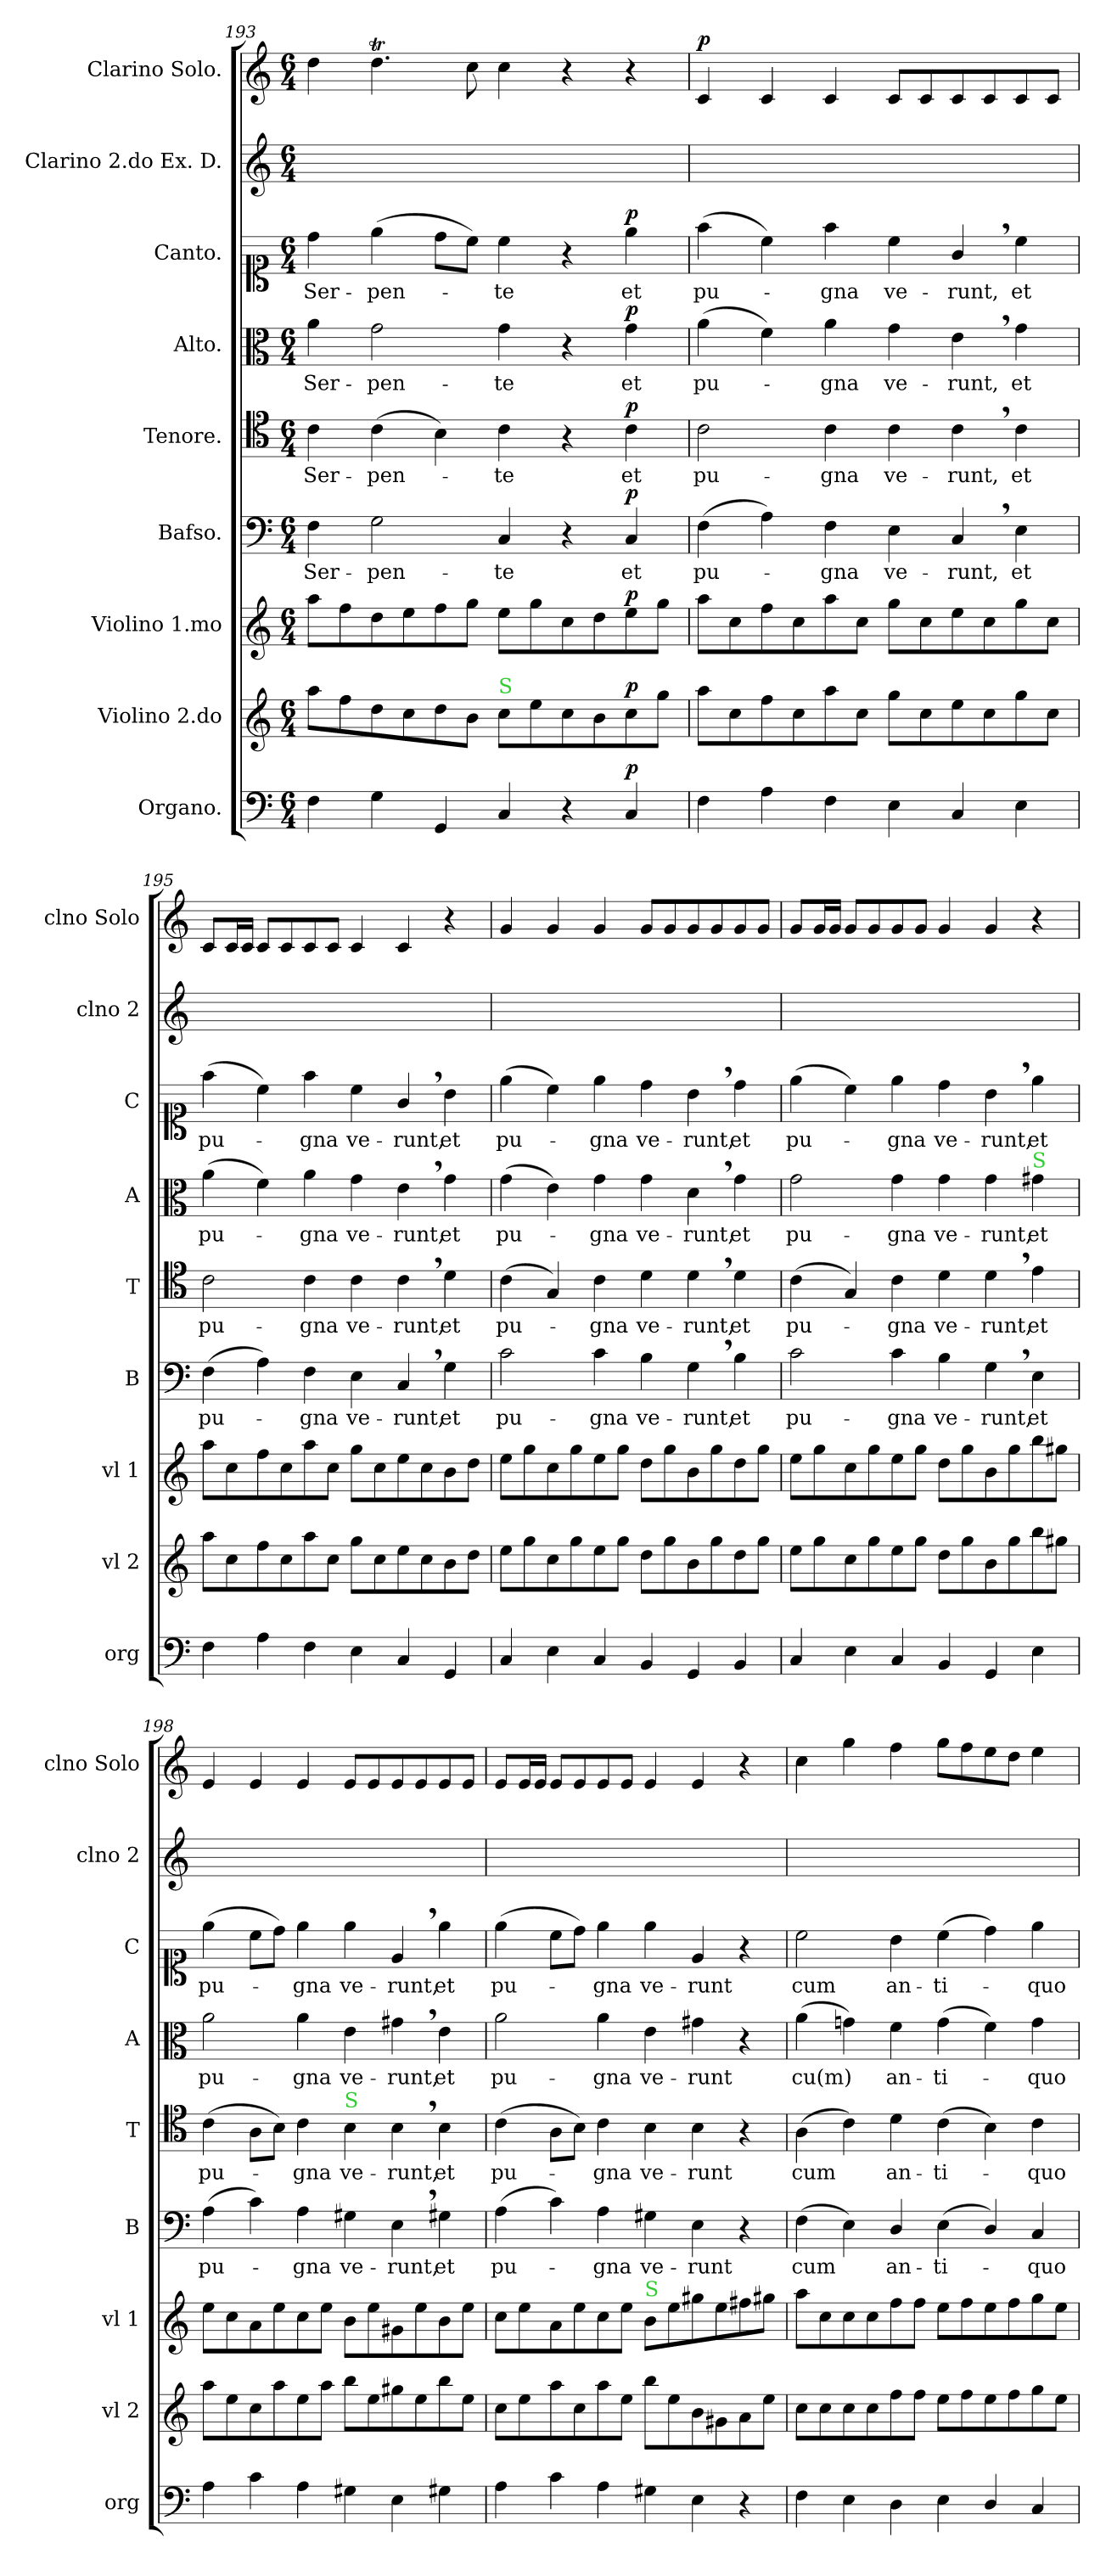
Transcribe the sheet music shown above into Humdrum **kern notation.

**kern	**dynam	**kern	**dynam	**kern	**dynam	**kern	**text	**dynam	**kern	**text	**dynam	**kern	**text	**dynam	**kern	**text	**dynam	**kern	**kern	**dynam
*part9	*part9	*part8	*part8	*part7	*part7	*part6	*part6	*part6	*part5	*part5	*part5	*part4	*part4	*part4	*part3	*part3	*part3	*part2	*part1	*part1
*staff9	*staff9	*staff8	*staff8	*staff7	*staff7	*staff6	*staff6	*staff6	*staff5	*staff5	*staff5	*staff4	*staff4	*staff4	*staff3	*staff3	*staff3	*staff2	*staff1	*staff1
*I"Organo.	*	*I"Violino 2.do	*	*I"Violino 1.mo	*	*I"Bafso.	*	*	*I"Tenore.	*	*	*I"Alto.	*	*	*I"Canto.	*	*	*I"Clarino 2.do Ex. D.	*I"Clarino Solo.	*
*I'org	*	*I'vl 2	*	*I'vl 1	*	*I'B	*	*	*I'T	*	*	*I'A	*	*	*I'C	*	*	*I'clno 2	*I'clno Solo	*
*clefF4	*	*clefG2	*	*clefG2	*	*clefF4	*	*	*clefC4	*	*	*clefC3	*	*	*clefC1	*	*	*clefG2	*clefG2	*
*k[]	*	*k[]	*	*k[]	*	*k[]	*	*	*k[]	*	*	*k[]	*	*	*k[]	*	*	*k[]	*k[]	*
*M6/4	*	*M6/4	*	*M6/4	*	*M6/4	*	*	*M6/4	*	*	*M6/4	*	*	*M6/4	*	*	*M6/4	*M6/4	*
=193	=193	=193	=193	=193	=193	=193	=193	=193	=193	=193	=193	=193	=193	=193	=193	=193	=193	=193	=193	=193
4F\	.	8aa\L	.	8aa\L	.	4F\	Ser-	.	4c\	Ser-	.	4a\	Ser-	.	4dd\	Ser-	.	1.ryy	4dd\	.
.	.	8ff\	.	8ff\	.	.	.	.	.	.	.	.	.	.	.	.	.	.	.	.
4G\	.	8dd\	.	8dd\	.	2G\	-pen-	.	(4c\	-pen-	.	2g\	-pen-	.	(4ee\	-pen-	.	.	4.ddT\	.
.	.	8cc\	.	8ee\	.	.	.	.	.	.	.	.	.	.	.	.	.	.	.	.
4GG/	.	8dd\	.	8ff\	.	.	.	.	4B\)	.	.	.	.	.	8dd\L	.	.	.	.	.
.	.	8b\J	.	8gg\J	.	.	.	.	.	.	.	.	.	.	8cc\J)	.	.	.	8cc\	.
!	!	!LO:TX:a:color=limegreen:t=S	!	!	!	!	!	!	!	!	!	!	!	!	!	!	!	!	!	!
4C/	.	8cc\L	.	8ee\L	.	4C/	-te	.	4c\	-te	.	4g\	-te	.	4cc\	-te	.	.	4cc\	.
.	.	8ee\	.	8gg\	.	.	.	.	.	.	.	.	.	.	.	.	.	.	.	.
4r	.	8cc\	.	8cc\	.	4r	.	.	4r	.	.	4r	.	.	4r	.	.	.	4r	.
.	.	8b\	.	8dd\	.	.	.	.	.	.	.	.	.	.	.	.	.	.	.	.
!	!LO:DY:a	!	!LO:DY:a	!	!LO:DY:a	!	!	!LO:DY:a	!	!	!LO:DY:a	!	!	!LO:DY:a	!	!	!LO:DY:a	!	!	!
4C/	p	8cc\	p	8ee\	p	4C/	et	p	4c\	et	p	4g\	et	p	4ee\	et	p	.	4r	.
.	.	8gg\J	.	8gg\J	.	.	.	.	.	.	.	.	.	.	.	.	.	.	.	.
=194	=194	=194	=194	=194	=194	=194	=194	=194	=194	=194	=194	=194	=194	=194	=194	=194	=194	=194	=194	=194
!	!	!	!	!	!	!	!	!	!	!	!	!	!	!	!	!	!	!	!	!LO:DY:a
4F\	.	8aa\L	.	8aa\L	.	(4F\	pu-	.	2c\	pu-	.	(4a\	pu-	.	(4ff\	pu-	.	1.ryy	4c/	p
.	.	8cc\	.	8cc\	.	.	.	.	.	.	.	.	.	.	.	.	.	.	.	.
4A\	.	8ff\	.	8ff\	.	4A\)	.	.	.	.	.	4f\)	.	.	4cc\)	.	.	.	4c/	.
.	.	8cc\	.	8cc\	.	.	.	.	.	.	.	.	.	.	.	.	.	.	.	.
4F\	.	8aa\	.	8aa\	.	4F\	-gna	.	4c\	-gna	.	4a\	-gna	.	4ff\	-gna	.	.	4c/	.
.	.	8cc\J	.	8cc\J	.	.	.	.	.	.	.	.	.	.	.	.	.	.	.	.
4E\	.	8gg\L	.	8gg\L	.	4E\	ve-	.	4c\	ve-	.	4g\	ve-	.	4cc\	ve-	.	.	8c/L	.
.	.	8cc\	.	8cc\	.	.	.	.	.	.	.	.	.	.	.	.	.	.	8c/	.
4C/	.	8ee\	.	8ee\	.	4C,</	-runt,	.	4c,<\	-runt,	.	4e,<\	-runt,	.	4g,</	-runt,	.	.	8c/	.
.	.	8cc\	.	8cc\	.	.	.	.	.	.	.	.	.	.	.	.	.	.	8c/	.
!	!	!	!	!	!	!	!LO:LY:i	!	!	!LO:LY:i	!	!	!LO:LY:i	!	!	!LO:LY:i	!	!	!	!
4E\	.	8gg\	.	8gg\	.	4E\	et	.	4c\	et	.	4g\	et	.	4cc\	et	.	.	8c/	.
.	.	8cc\J	.	8cc\J	.	.	.	.	.	.	.	.	.	.	.	.	.	.	8c/J	.
=195	=195	=195	=195	=195	=195	=195	=195	=195	=195	=195	=195	=195	=195	=195	=195	=195	=195	=195	=195	=195
!	!	!	!	!	!	!	!LO:LY:i	!	!	!LO:LY:i	!	!	!LO:LY:i	!	!	!LO:LY:i	!	!	!	!
4F\	.	8aa\L	.	8aa\L	.	(4F\	pu-	.	2c\	pu-	.	(4a\	pu-	.	(4ff\	pu-	.	1.ryy	8c/L	.
.	.	8cc\	.	8cc\	.	.	.	.	.	.	.	.	.	.	.	.	.	.	16c/L	.
.	.	.	.	.	.	.	.	.	.	.	.	.	.	.	.	.	.	.	16c/JJ	.
4A\	.	8ff\	.	8ff\	.	4A\)	.	.	.	.	.	4f\)	.	.	4cc\)	.	.	.	8c/L	.
.	.	8cc\	.	8cc\	.	.	.	.	.	.	.	.	.	.	.	.	.	.	8c/	.
!	!	!	!	!	!	!	!LO:LY:i	!	!	!LO:LY:i	!	!	!LO:LY:i	!	!	!LO:LY:i	!	!	!	!
4F\	.	8aa\	.	8aa\	.	4F\	-gna	.	4c\	-gna	.	4a\	-gna	.	4ff\	-gna	.	.	8c/	.
.	.	8cc\J	.	8cc\J	.	.	.	.	.	.	.	.	.	.	.	.	.	.	8c/J	.
!	!	!	!	!	!	!	!LO:LY:i	!	!	!LO:LY:i	!	!	!LO:LY:i	!	!	!LO:LY:i	!	!	!	!
4E\	.	8gg\L	.	8gg\L	.	4E\	ve-	.	4c\	ve-	.	4g\	ve-	.	4cc\	ve-	.	.	4c/	.
.	.	8cc\	.	8cc\	.	.	.	.	.	.	.	.	.	.	.	.	.	.	.	.
!	!	!	!	!	!	!	!LO:LY:i	!	!	!LO:LY:i	!	!	!LO:LY:i	!	!	!LO:LY:i	!	!	!	!
4C/	.	8ee\	.	8ee\	.	4C,</	-runt,	.	4c,<\	-runt,	.	4e,<\	-runt,	.	4g,</	-runt,	.	.	4c/	.
.	.	8cc\	.	8cc\	.	.	.	.	.	.	.	.	.	.	.	.	.	.	.	.
!	!	!	!	!	!	!	!LO:LY:i	!	!	!LO:LY:i	!	!	!LO:LY:i	!	!	!LO:LY:i	!	!	!	!
4GG/	.	8b\	.	8b\	.	4G\	et	.	4d\	et	.	4g\	et	.	4b\	et	.	.	4r	.
.	.	8dd\J	.	8dd\J	.	.	.	.	.	.	.	.	.	.	.	.	.	.	.	.
=196	=196	=196	=196	=196	=196	=196	=196	=196	=196	=196	=196	=196	=196	=196	=196	=196	=196	=196	=196	=196
!	!	!	!	!	!	!	!LO:LY:i	!	!	!LO:LY:i	!	!	!LO:LY:i	!	!	!LO:LY:i	!	!	!	!
4C/	.	8ee\L	.	8ee\L	.	2c\	pu-	.	(4c\	pu-	.	(4g\	pu-	.	(4ee\	pu-	.	1.ryy	4g/	.
.	.	8gg\	.	8gg\	.	.	.	.	.	.	.	.	.	.	.	.	.	.	.	.
4E\	.	8cc\	.	8cc\	.	.	.	.	4G/)	.	.	4e\)	.	.	4cc\)	.	.	.	4g/	.
.	.	8gg\	.	8gg\	.	.	.	.	.	.	.	.	.	.	.	.	.	.	.	.
!	!	!	!	!	!	!	!LO:LY:i	!	!	!LO:LY:i	!	!	!LO:LY:i	!	!	!LO:LY:i	!	!	!	!
4C/	.	8ee\	.	8ee\	.	4c\	-gna	.	4c\	-gna	.	4g\	-gna	.	4ee\	-gna	.	.	4g/	.
.	.	8gg\J	.	8gg\J	.	.	.	.	.	.	.	.	.	.	.	.	.	.	.	.
!	!	!	!	!	!	!	!LO:LY:i	!	!	!LO:LY:i	!	!	!LO:LY:i	!	!	!LO:LY:i	!	!	!	!
4BB/	.	8dd\L	.	8dd\L	.	4B\	ve-	.	4d\	ve-	.	4g\	ve-	.	4dd\	ve-	.	.	8g/L	.
.	.	8gg\	.	8gg\	.	.	.	.	.	.	.	.	.	.	.	.	.	.	8g/	.
!	!	!	!	!	!	!	!LO:LY:i	!	!	!LO:LY:i	!	!	!LO:LY:i	!	!	!LO:LY:i	!	!	!	!
4GG/	.	8b\	.	8b\	.	4G,<\	-runt,	.	4d,<\	-runt,	.	4d,<\	-runt,	.	4b,<\	-runt,	.	.	8g/	.
.	.	8gg\	.	8gg\	.	.	.	.	.	.	.	.	.	.	.	.	.	.	8g/	.
!	!	!	!	!	!	!	!LO:LY:i	!	!	!LO:LY:i	!	!	!LO:LY:i	!	!	!LO:LY:i	!	!	!	!
4BB/	.	8dd\	.	8dd\	.	4B\	et	.	4d\	et	.	4g\	et	.	4dd\	et	.	.	8g/	.
.	.	8gg\J	.	8gg\J	.	.	.	.	.	.	.	.	.	.	.	.	.	.	8g/J	.
=197	=197	=197	=197	=197	=197	=197	=197	=197	=197	=197	=197	=197	=197	=197	=197	=197	=197	=197	=197	=197
!	!	!	!	!	!	!	!LO:LY:i	!	!	!LO:LY:i	!	!	!LO:LY:i	!	!	!LO:LY:i	!	!	!	!
4C/	.	8ee\L	.	8ee\L	.	2c\	pu-	.	(4c\	pu-	.	2g\	pu-	.	(4ee\	pu-	.	1.ryy	8g/L	.
.	.	8gg\	.	8gg\	.	.	.	.	.	.	.	.	.	.	.	.	.	.	16g/L	.
.	.	.	.	.	.	.	.	.	.	.	.	.	.	.	.	.	.	.	16g/JJ	.
4E\	.	8cc\	.	8cc\	.	.	.	.	4G/)	.	.	.	.	.	4cc\)	.	.	.	8g/L	.
.	.	8gg\	.	8gg\	.	.	.	.	.	.	.	.	.	.	.	.	.	.	8g/	.
!	!	!	!	!	!	!	!LO:LY:i	!	!	!LO:LY:i	!	!	!LO:LY:i	!	!	!LO:LY:i	!	!	!	!
4C/	.	8ee\	.	8ee\	.	4c\	-gna	.	4c\	-gna	.	4g\	-gna	.	4ee\	-gna	.	.	8g/	.
.	.	8gg\J	.	8gg\J	.	.	.	.	.	.	.	.	.	.	.	.	.	.	8g/J	.
!	!	!	!	!	!	!	!LO:LY:i	!	!	!LO:LY:i	!	!	!LO:LY:i	!	!	!LO:LY:i	!	!	!	!
4BB/	.	8dd\L	.	8dd\L	.	4B\	ve-	.	4d\	ve-	.	4g\	ve-	.	4dd\	ve-	.	.	4g/	.
.	.	8gg\	.	8gg\	.	.	.	.	.	.	.	.	.	.	.	.	.	.	.	.
!	!	!	!	!	!	!	!LO:LY:i	!	!	!LO:LY:i	!	!	!LO:LY:i	!	!	!LO:LY:i	!	!	!	!
4GG/	.	8b\	.	8b\	.	4G,<\	-runt,	.	4d,<\	-runt,	.	4g\	-runt,	.	4b,<\	-runt,	.	.	4g/	.
.	.	8gg\	.	8gg\	.	.	.	.	.	.	.	.	.	.	.	.	.	.	.	.
!	!	!	!	!	!	!	!	!	!	!	!	!LO:TX:a:color=limegreen:t=S	!	!	!	!	!	!	!	!
!	!	!	!	!	!	!	!LO:LY:i	!	!	!	!	!	!LO:LY:i	!	!	!LO:LY:i	!	!	!	!
4E\	.	8bb\	.	8bb\	.	4E\	et	.	4e\	et	.	4g#X\	et	.	4ee\	et	.	.	4r	.
.	.	8gg#X\J	.	8gg#X\J	.	.	.	.	.	.	.	.	.	.	.	.	.	.	.	.
=198	=198	=198	=198	=198	=198	=198	=198	=198	=198	=198	=198	=198	=198	=198	=198	=198	=198	=198	=198	=198
!	!	!	!	!	!	!	!LO:LY:i	!	!	!	!	!	!LO:LY:i	!	!	!LO:LY:i	!	!	!	!
4A\	.	8aa\L	.	8ee\L	.	(4A\	pu-	.	(4c\	pu-	.	2a\	pu-	.	(4ee\	pu-	.	1.ryy	4e/	.
.	.	8ee\	.	8cc\	.	.	.	.	.	.	.	.	.	.	.	.	.	.	.	.
4c\	.	8cc\	.	8a\	.	4c\)	.	.	8A\L	.	.	.	.	.	8cc\L	.	.	.	4e/	.
.	.	8aa\	.	8ee\	.	.	.	.	8B\J)	.	.	.	.	.	8dd\J)	.	.	.	.	.
!	!	!	!	!	!	!	!LO:LY:i	!	!	!	!	!	!LO:LY:i	!	!	!LO:LY:i	!	!	!	!
4A\	.	8ee\	.	8cc\	.	4A\	-gna	.	4c\	-gna	.	4a\	-gna	.	4ee\	-gna	.	.	4e/	.
.	.	8aa\J	.	8ee\J	.	.	.	.	.	.	.	.	.	.	.	.	.	.	.	.
!	!	!	!	!	!	!	!	!	!LO:TX:a:color=limegreen:t=S	!	!	!	!	!	!	!	!	!	!	!
!	!	!	!	!	!	!	!LO:LY:i	!	!	!	!	!	!LO:LY:i	!	!	!LO:LY:i	!	!	!	!
4G#X\	.	8bb\L	.	8b\L	.	4G#X\	ve-	.	4B\	ve-	.	4e\	ve-	.	4ee\	ve-	.	.	8e/L	.
.	.	8ee\	.	8ee\	.	.	.	.	.	.	.	.	.	.	.	.	.	.	8e/	.
!	!	!	!	!	!	!	!LO:LY:i	!	!	!	!	!	!LO:LY:i	!	!	!LO:LY:i	!	!	!	!
4E\	.	8gg#X\	.	8g#X\	.	4E,<\	-runt,	.	4B,<\	-runt,	.	4g#X,<\	-runt,	.	4e,</	-runt,	.	.	8e/	.
.	.	8ee\	.	8ee\	.	.	.	.	.	.	.	.	.	.	.	.	.	.	8e/	.
!	!	!	!	!	!	!	!LO:LY:i	!	!	!LO:LY:i	!	!	!LO:LY:i	!	!	!LO:LY:i	!	!	!	!
4G#X\	.	8bb\	.	8b\	.	4G#X\	et	.	4B\	et	.	4e\	et	.	4ee\	et	.	.	8e/	.
.	.	8ee\J	.	8ee\J	.	.	.	.	.	.	.	.	.	.	.	.	.	.	8e/J	.
=199	=199	=199	=199	=199	=199	=199	=199	=199	=199	=199	=199	=199	=199	=199	=199	=199	=199	=199	=199	=199
!	!	!	!	!	!	!	!LO:LY:i	!	!	!LO:LY:i	!	!	!LO:LY:i	!	!	!LO:LY:i	!	!	!	!
4A\	.	8cc\L	.	8cc\L	.	(4A\	pu-	.	(4c\	pu-	.	2a\	pu-	.	(4ee\	pu-	.	1.ryy	8e/L	.
.	.	8ee\	.	8ee\	.	.	.	.	.	.	.	.	.	.	.	.	.	.	16e/L	.
.	.	.	.	.	.	.	.	.	.	.	.	.	.	.	.	.	.	.	16e/JJ	.
4c\	.	8aa\	.	8a\	.	4c\)	.	.	8A\L	.	.	.	.	.	8cc\L	.	.	.	8e/L	.
.	.	8cc\	.	8ee\	.	.	.	.	8B\J)	.	.	.	.	.	8dd\J)	.	.	.	8e/	.
!	!	!	!	!	!	!	!LO:LY:i	!	!	!LO:LY:i	!	!	!LO:LY:i	!	!	!LO:LY:i	!	!	!	!
4A\	.	8aa\	.	8cc\	.	4A\	-gna	.	4c\	-gna	.	4a\	-gna	.	4ee\	-gna	.	.	8e/	.
.	.	8ee\J	.	8ee\J	.	.	.	.	.	.	.	.	.	.	.	.	.	.	8e/J	.
!	!	!	!	!LO:TX:a:color=limegreen:t=S	!	!	!	!	!	!	!	!	!	!	!	!	!	!	!	!
!	!	!	!	!	!	!	!LO:LY:i	!	!	!LO:LY:i	!	!	!LO:LY:i	!	!	!LO:LY:i	!	!	!	!
4G#X\	.	8bb\L	.	8b\L	.	4G#X\	ve-	.	4B\	ve-	.	4e\	ve-	.	4ee\	ve-	.	.	4e/	.
.	.	8ee\	.	8ee\	.	.	.	.	.	.	.	.	.	.	.	.	.	.	.	.
!	!	!	!	!	!	!	!LO:LY:i	!	!	!LO:LY:i	!	!	!LO:LY:i	!	!	!LO:LY:i	!	!	!	!
4E\	.	8b\	.	8gg#X\	.	4E\	-runt	.	4B\	-runt	.	4g#X\	-runt	.	4e/	-runt	.	.	4e/	.
.	.	8g#X\	.	8ee\	.	.	.	.	.	.	.	.	.	.	.	.	.	.	.	.
4r	.	8a\	.	8ff#X\	.	4r	.	.	4r	.	.	4r	.	.	4r	.	.	.	4r	.
.	.	8ee\J	.	8gg#X\J	.	.	.	.	.	.	.	.	.	.	.	.	.	.	.	.
=200	=200	=200	=200	=200	=200	=200	=200	=200	=200	=200	=200	=200	=200	=200	=200	=200	=200	=200	=200	=200
4F\	.	8cc\L	.	8aa\L	.	(4F\	cum	.	(4A\	cum	.	(4a\	cu(m)	.	2cc\	cum	.	1.ryy	4cc\	.
.	.	8cc\	.	8cc\	.	.	.	.	.	.	.	.	.	.	.	.	.	.	.	.
4E\	.	8cc\	.	8cc\	.	4E\)	.	.	4c\)	.	.	4gn\)	.	.	.	.	.	.	4gg\	.
.	.	8cc\	.	8cc\	.	.	.	.	.	.	.	.	.	.	.	.	.	.	.	.
4D\	.	8ff\	.	8ff\	.	4D/	an-	.	4d\	an-	.	4f\	an-	.	4b\	an-	.	.	4ff\	.
.	.	8ff\J	.	8ff\J	.	.	.	.	.	.	.	.	.	.	.	.	.	.	.	.
4E\	.	8ee\L	.	8ee\L	.	(4E\	-ti-	.	(4c\	-ti-	.	(4g\	-ti-	.	(4cc\	-ti-	.	.	8gg\L	.
.	.	8ff\	.	8ff\	.	.	.	.	.	.	.	.	.	.	.	.	.	.	8ff\	.
4D/	.	8ee\	.	8ee\	.	4D/)	.	.	4B\)	.	.	4f\)	.	.	4dd\)	.	.	.	8ee\	.
.	.	8ff\	.	8ff\	.	.	.	.	.	.	.	.	.	.	.	.	.	.	8dd\J	.
4C/	.	8gg\	.	8gg\	.	4C/	-quo	.	4c\	-quo	.	4g\	-quo	.	4ee\	-quo	.	.	4ee\	.
.	.	8ee\J	.	8ee\J	.	.	.	.	.	.	.	.	.	.	.	.	.	.	.	.
=	=	=	=	=	=	=	=	=	=	=	=	=	=	=	=	=	=	=	=	=
*-	*-	*-	*-	*-	*-	*-	*-	*-	*-	*-	*-	*-	*-	*-	*-	*-	*-	*-	*-	*-
